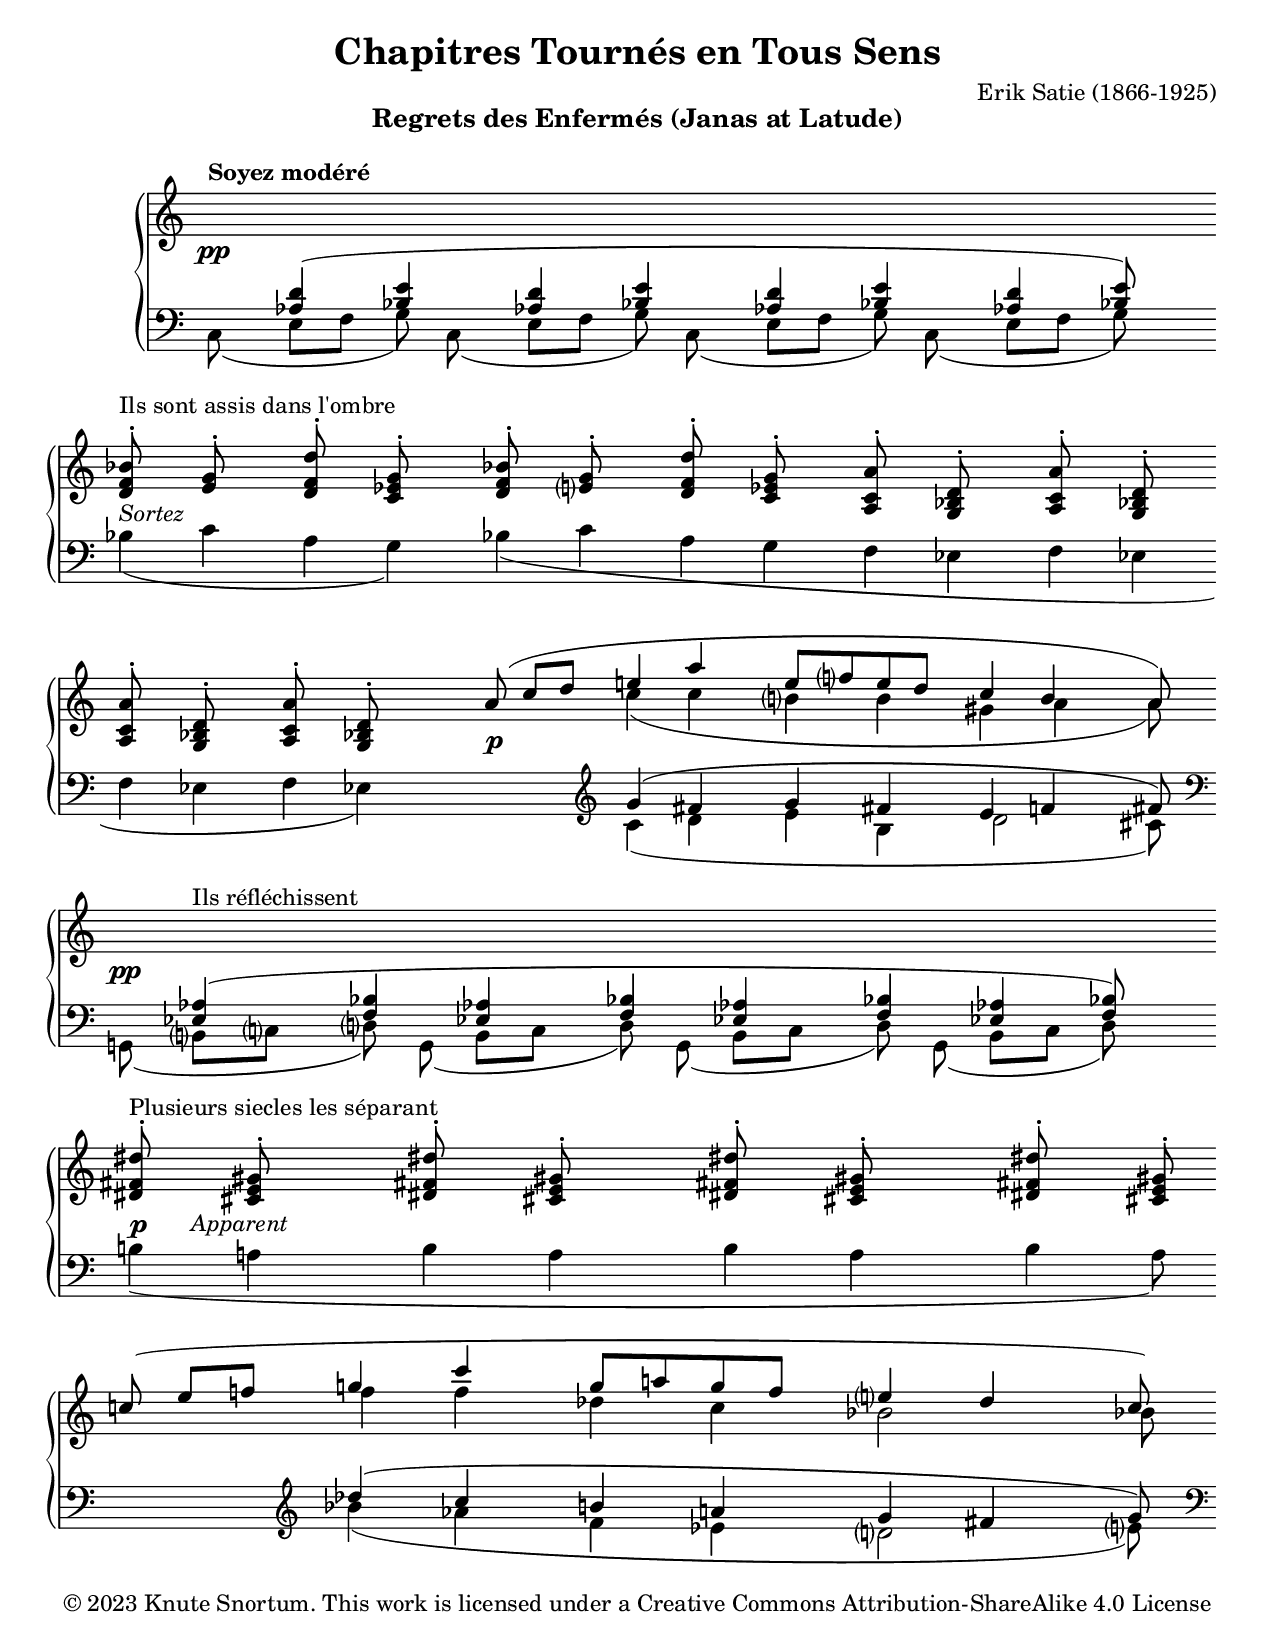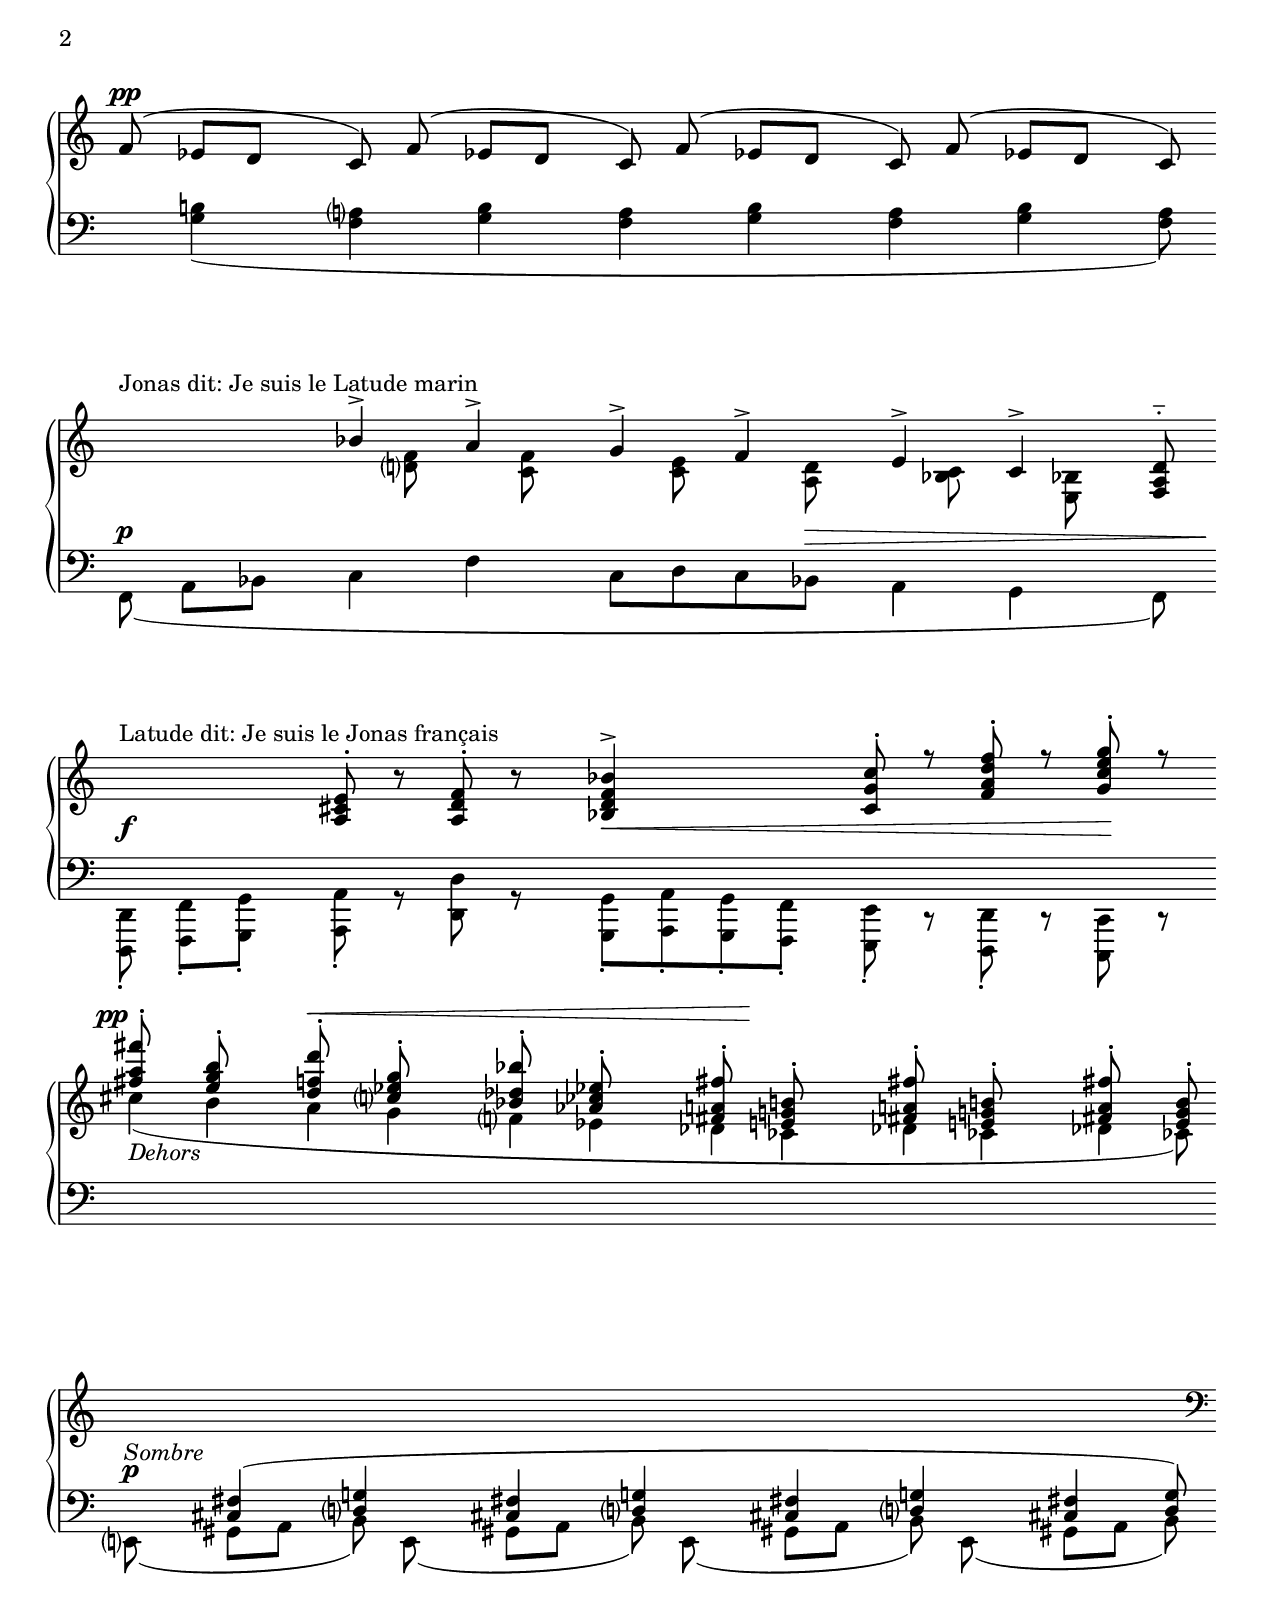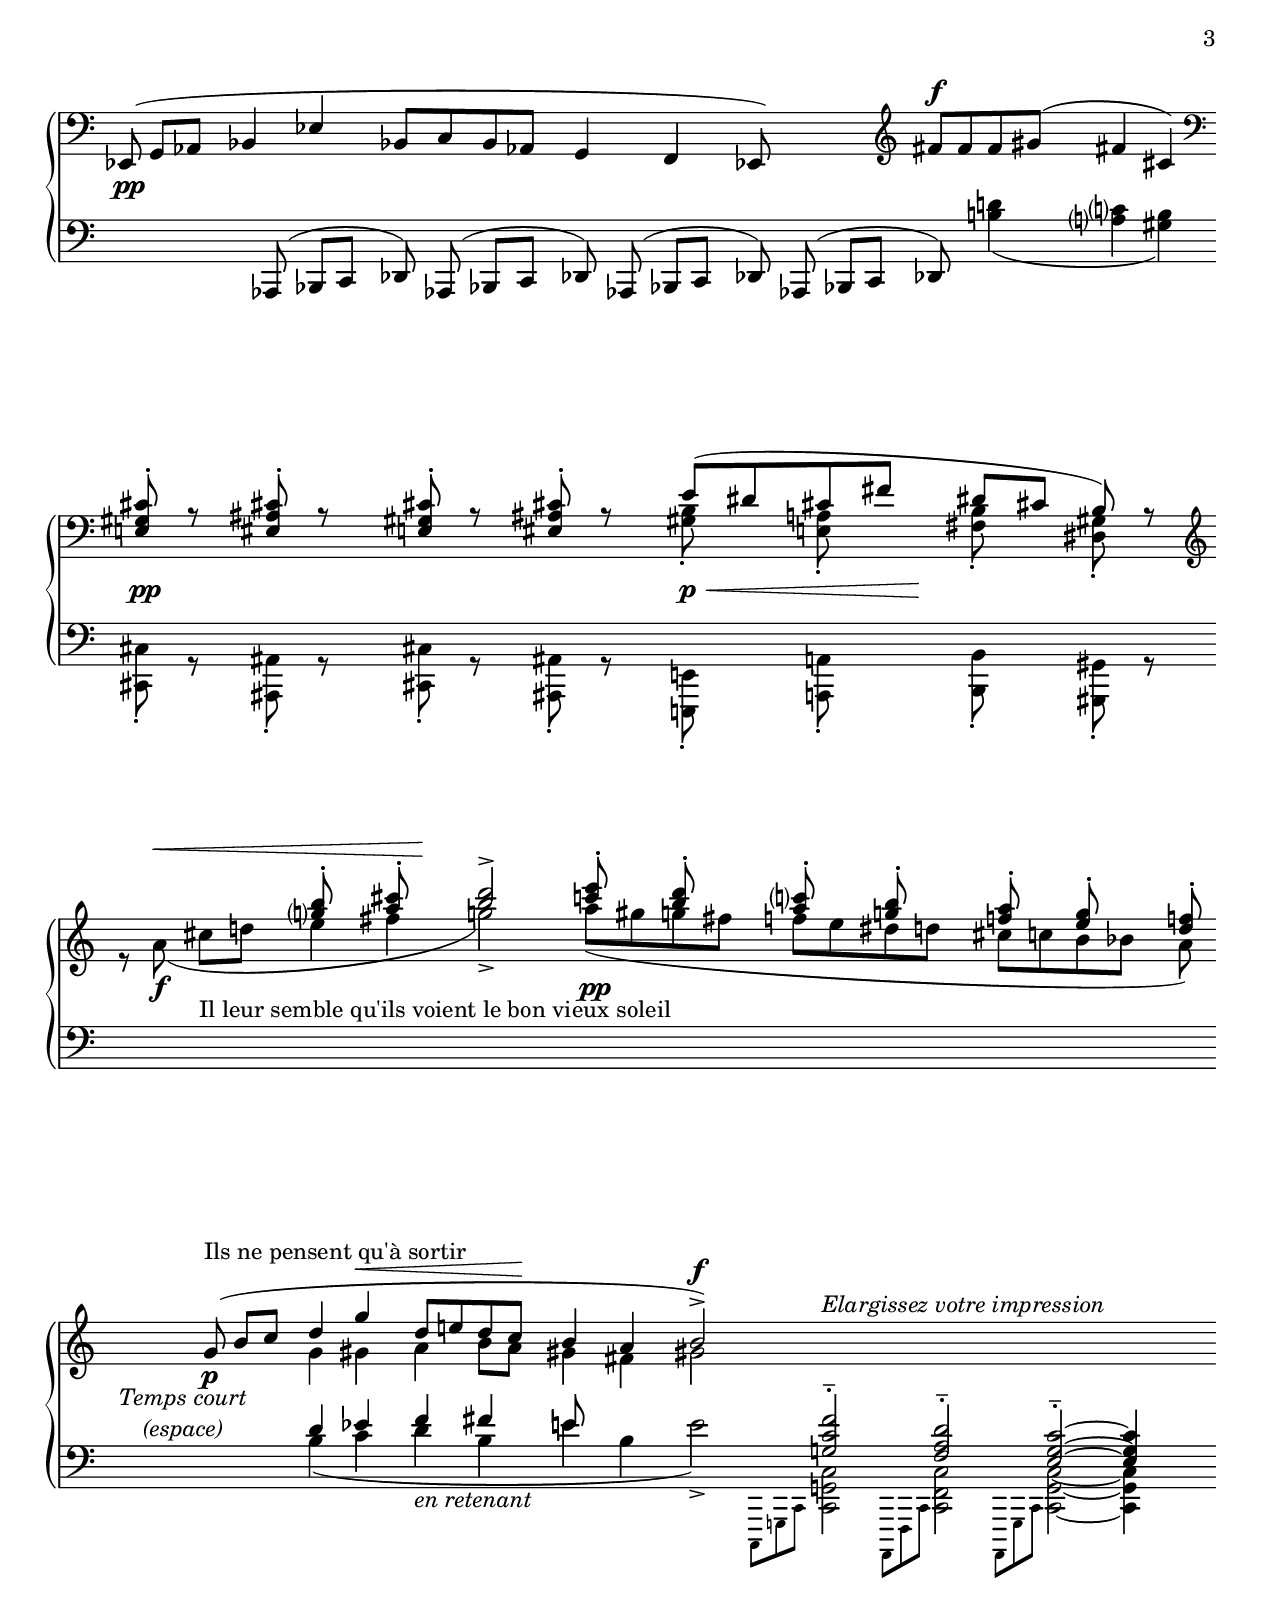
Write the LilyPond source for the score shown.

\version "2.24.0"

\version "2.24.1"

\header {
  title        = "Chapitres Tournés en Tous Sens"
  composer     = "Erik Satie (1866-1925)"
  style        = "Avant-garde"
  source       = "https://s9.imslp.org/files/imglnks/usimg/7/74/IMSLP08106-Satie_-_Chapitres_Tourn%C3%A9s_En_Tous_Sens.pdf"

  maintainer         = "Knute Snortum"
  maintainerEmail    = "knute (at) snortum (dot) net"
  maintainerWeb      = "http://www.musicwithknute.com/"

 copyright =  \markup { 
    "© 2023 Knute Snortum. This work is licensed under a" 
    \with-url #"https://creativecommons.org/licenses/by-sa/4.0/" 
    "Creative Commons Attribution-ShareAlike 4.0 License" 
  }
}

\paper {
  system-system-spacing.padding = 2
  last-bottom-spacing = 
    #'((basic-distance . 6)
       (minimum-distance . 4)
       (padding . 3)
       (stretchability . 30)) % defaults 1, 0, 1, 30
    
  top-system-spacing.minimum-distance = 10
    
  #(set-paper-size "letter")
  
  print-all-headers = ##t
  
  % --- Set these to false after all editing is finished
  ragged-bottom = ##f
  ragged-last-bottom = ##f
  ragged-right = ##f
}

\layout { 
  \context {
    \Score
    \hide BarLine
    \hide SpanBar
    \remove "Bar_number_engraver"
  }
  \context {
    \Staff
    \remove "Time_signature_engraver"
  }
}

\midi {
  \context {
    \Staff
    \consists "Dynamic_performer"
  }
  \context {
    \Voice
    \remove "Dynamic_performer"
  }
  \context {
    \Score
    midiMinimumVolume = #0.20
    midiMaximumVolume = #0.99
  }
}

\version "2.24.0"
\language "english"

% -------------
% --- Notes ---
% -------------

% Because Satie eschewed time signatures and bar lines, some of the
% rhythms and phrasings are ambiguous.  I have attempted to make the 
% engraving as well as the MIDI file look and sound as I might interpret
% the phrasing.  Other interpretations are also valid.

% ------------------------------
% --- Changes from the score ---
% ------------------------------

% Bar 28: Added bass clef 
% Bar 35: Changed f,4 to f,8 in left hand
% Bar 37: Change last beat s8 to r8, right hand

% -------------------
% --- Definitions ---
% -------------------

staffUp = \change Staff = "upper"
staffDown = \change Staff = "lower"

moveDynamicsA = \tweak X-offset -3 \etc

% --- Put nonmusical text into variables
textOmbre = "Ils sont assis dans l'ombre" 
textReflect = "Ils réfléchissent"
textMarin = "Jonas dit: Je suis le Latude marin"
textFrancais = "Latude dit: Je suis le Jonas français"
textSoleil = "Il leur semble qu'ils voient le bon vieux soleil"
textSortir = "Ils ne pensent qu'à sortir"
textPlusieurs = "Plusieurs siecles les séparant"

% --- Musical text
modere = "Soyez modéré"
sortez = "Sortez"
apparent = "Apparent"
dehors = "Dehors"
sombre = "Sombre"
temps = \markup { \center-column { "Temps court" (espace) } }
retenant = \markup { \italic { "en retenant" } }
impression = \markup { \italic { "Elargissez votre impression" } }

% -------------
% --- Music ---
% -------------

highVoice = \relative c' {
  \tempo \modere
  \autoBeamOff
  \partial 8 s8
  s2 * 4 |
  
  \barNumberCheck #5
  <d f bf>8-. ^\textOmbre s <e g>-. s |
  <d f d'>8-. s <c ef g>-. s |
  <d f bf>8-. s <e? g>-. s |
  <d f d'>8-. s <c ef g>-. s |
  <a c a'>8-. s <g bf d>-. s |
  <a c a'>8-. s <g bf d>-. s |
  <a c a'>8-. s <g bf d>-. s |
  <a c a'>8-. s <g bf d>-. s |
  
  \barNumberCheck #13
  s8 a' ( c [ d ] |
  e!4 a |
  e8 [ f? e d ] |
  c4 b |
  a8 ) % \bar "" \break
  
  \barNumberCheck #17
  s s4 ^\textReflect |
  s2 |
  s2 |
  \time 3/4
  s2. |
  
  \barNumberCheck #21
  \time 2/4
  <ds, fs ds'>8-. ^\textPlusieurs s <cs e gs>-. s |
  <ds fs ds'>8-. s <cs e gs>-. s |
  <ds fs ds'>8-. s <cs e gs>-. s |
  \time 3/4
  <ds fs ds'>8-. s <cs e gs>-. \bar ""
  
  \barNumberCheck #24
  c'!8 ( e [ f! ] |
  \time 2/4
  g!4 c |
  g8 [ a! g f ] |
  e?4 d |
  c8 ) \bar ""
  
  \barNumberCheck #28
  f,8 ^\pp ( ef [ d ] |
  c8 ) f ( ef [ d ] |
  c8 ) f ( ef [ d ] |
  c8 ) f ( ef [ d ] |
  c8 ) \bar ""
  
  \barNumberCheck #32
  s8 ^\textMarin s4 |
  bf'4-> a-> |
  g4-> f-> |
  e4-> c-> |
  <f, a d>8-_ \bar ""
  
  \barNumberCheck #36
  s8 ^\textFrancais s4
  <a cs e>8-. b'\rest <a, d f>-. b'\rest |
  <bf, d f bf>4-> s |
  \time 3/4
  <c g' c>8-. r <f a d f>-. r <g c e g>-. r |
  
  \barNumberCheck #40
  \time 2/4
  <fs' a fs'>8-. \moveDynamicsA ^\pp s <e g b>-. s |
  <d f! d'>8-. ^\< s <c? ef g>-. s |
  <bf df bf'>8-. s <af cf ef>-. s |
  <fs a! fs'>8-. s \! <e! g! b!>-. s |
  <fs a! fs'>8-. s <e! g! b!>-. s |
  <fs a fs'>8-. s <e g b>-. \bar ""
  
  \barNumberCheck #45
  s8 |
  s2 * 3 |
  \time 3/4
  s4 s8 \bar ""
  
  \barNumberCheck #49
  \clef bass
  ef,,8 ( g [ af ] |
  \time 2/4
  bf4 ef |
  bf8 [ c bf af ] |
  g4 f |
  ef8 ) s4. |
  
  \barNumberCheck #54
  \clef treble
  fs''8 ^\f [ fs fs gs ] ( |
  fs4 cs ) |
  \clef bass
  <e,! gs cs>8-. r <es as cs!>-. r |
  <e! gs cs>8-. r <es as cs!>-. r |
  e'8 ( [ ds cs fs ] |
  ds8 [ cs ] b ) r |
  
  \barNumberCheck #60
  \clef treble
  s8 s ^\< s4 |
  <g''? b>8-. s <a cs>-. s \! |
  <b d>2-> |
  <c! e>8-. s <b d>-. s |
  <a c?>8-. s <g! b>-. s |
  <f! a>8-. s <e g>-. s |
  <d f!>8-. s8 s4 |
  s8 % \bar "" \break
  
  \barNumberCheck #67
  g, ^\textSortir \p ( b [ c ] |
  d4 g ^\< |
  d8 [ e! d c ] \! |
  b4 a |
  b2-> ) ^\f |
  
  \barNumberCheck #72
  s2 ^\impression |
  s2 * 3 |
}

upperMiddle = \relative c'' {
  \partial 8 s8
  s2 * 4 |
  
  \barNumberCheck #5
  s2 * 8 |
  
  \barNumberCheck #13
  s2 |
  c4 ( c |
  b?4 b |
  gs4 a |
  a8 ) % \bar "" \break
  
  \barNumberCheck #17
  s s4 |
  s2 |
  s2 |
  \time 3/4
  s2. |
  
  \barNumberCheck #21
  \time 2/4
  s2 * 3 |
  \time 3/4
  s4 s8 \bar ""
  
  \barNumberCheck #24
  s8 s4 |
  \time 2/4 
  f'4 f |
  df4 c |
  bf2 |
  bf8 \bar ""
  
  \barNumberCheck #28
  s8 s4 |
  s2 * 3 |
  s8 \bar ""
  
  \barNumberCheck #32
  s8 s4 |
  s8 <d,? f> s <c f> |
  s8 <c e> s <a d> |
  s8 <bf c> s <e, bf'!> |
  s8 \bar ""
  
  \barNumberCheck #36
  s8 s4 |
  s2 |
  s2 |
  \time 3/4
  s2. |
  
  \barNumberCheck #40
  \time 2/4
  cs''4 ( b |
  a4 g |
  f?4 ef |
  df4 cf |
  df4 cf |
  df4 cf8 ) \bar ""
  
  \barNumberCheck #45
  s8 |
  s2 * 3 |
  \time 3/4
  s4 s8 \bar ""
  
  \barNumberCheck #49
  s8 s4 |
  \time 2/4  
  s2 * 4 |
  
  \barNumberCheck #54
  s2 * 4 |
  \clef bass
  <gs b>8-. s <e! a!>-. s |
  <fs b>8-. s <ds gs>8-. s |
  
  \barNumberCheck #60
  \clef treble
  r8 a'' ( cs d! |
  e4 fs |
  g!2-> ) |
  a8 ( [ gs g fs ] |
  f!8 [ e ds d ] |
  cs8 [ c b bf ] |
  a8 ) 
  s s4 |
  
  \barNumberCheck #67
  s2 |
  g4 gs |
  a b8 a |
  gs4 fs |
  gs2 |
  
  \barNumberCheck #72
  s2 * 4 |
}

lowerMiddle = \relative c' {
  \autoBeamOff
  \partial 8 s8
  <af d>4 ( <bf e> |
  <af d>4 <bf e> |
  <af d>4 <bf e> |
  <af d>4 <bf e>8 ) s8 |
  
  \barNumberCheck #5
  s2 * 8 |
  
  \barNumberCheck #13
  s2 |
  \clef treble
  g'4 ( fs |
  g4 fs |
  e4 f! |
  fs8 ) % \bar "" \break
  
  \barNumberCheck #17
  \clef bass
  s8 <ef, af>4 ( |
  <f bf>4 <ef af> |
  <f bf>4 <ef af> |
  \time 3/4
  <f bf>4 <ef af> <f bf!>8 ) s | % \break
  
  \barNumberCheck #21
  \time 2/4
  s2 * 3 |
  \time 3/4
  s4 s8 \bar ""
  
  \barNumberCheck #24
  s8 s4 |
  \clef treble
  \time 2/4
  df''4 ( c |
  b!4 a!4 |
  g4 fs |
  g8 ) \bar ""
  
  \barNumberCheck #28
  s8 s4 |
  s2 * 3 |
  s8 \bar ""
    
  \barNumberCheck #32
  s8 s4 |
  s2 * 3 |
  s8 \bar ""
  
  \barNumberCheck #36
  s8 s4 |
  s2 |
  s2 |
  \time 3/4
  s2. |
  
  \barNumberCheck #40
  \time 2/4
  s2 * 5 |
  s4 s8 \bar ""
  
  \barNumberCheck #45
  s8 ^\p |
  <cs,, fs>4 ( <d? g!>4 |
  <cs fs>4 <d? g!>4 |
  <cs fs>4 <d? g!>4 |
  \time 3/4
  <cs fs>4 <d g>8 ) \bar ""
  
  \barNumberCheck #49
  s8 s4 |
  \time 2/4
  s8 af, ( bf [ c ] |
  df8 ) af ( bf [ c ] |
  df8 ) af ( bf [ c ] |
  df8 ) af ( bf [ c ] |
  
  \barNumberCheck #54
  df8 ) s s4 |
  s2 * 5 |
  
  \barNumberCheck #60
  s4 s ^\textSoleil
  s2 * 6 |
  
  \barNumberCheck #67
  s2 |
  d''4 ef |
  f4 fs |
  e!8 s s4 |
  s2 |
  
  \barNumberCheck #72
  <g,! c f>2-.-- |
  <f a d>2-.-- |
  <e g c>2-.-- ~ |
  q4 s |
}

lowVoice = \relative c {
  \autoBeamOff
  \partial 8 c8 ( 
  e8 [ f ] g ) c, ( |
  e8 [ f ] g ) c, ( |
  e8 [ f ] g ) c, ( |
  e8 [ f ] g ) s |
  
  \barNumberCheck #5
  bf4 ( c |
  a4 g ) |
  bf4 ( c |
  a4 g |
  f4 ef |
  f4 ef |
  f4 ef |
  f4 ef ) |
  
  \barNumberCheck #13
  s2 |
  \clef treble
  c'4 ( d |
  e4 b |
  d2 |
  cs8 ) % \bar "" % \break
  
  \barNumberCheck #17
  \clef bass
  g,!8 ( b? [ c? ] |
  d?8 ) g, ( b [ c ] |
  d8 ) g, ( b [ c ] |
  \time 3/4
  d8 ) g, ( b [ c ] d ) s |
  
  \barNumberCheck #21
  \time 2/4
  b'!4 ( a! |
  b4 a |
  b4 a |
  \time 3/4
  b4 a8 ) \bar ""
  
  \barNumberCheck #24
  s8 s4 |
  \clef treble
  \time 2/4
  bf'4 ( af |
  f4 ef |
  d?2 |
  e?8 ) \bar ""
  
  \barNumberCheck #28
  \clef bass
  s8 <g, b!>4 ( |
  <f a?>4 <g b> |
  <f a>4 <g b> |
  <f a>4 <g b> |
  <f a>8 ) \bar ""
  
  \barNumberCheck #32
  f,8 ^\p ( a [ bf ] |
  c4 f |
  c8 [ d c bf ] |
  a4 g |
  f8 ) \bar ""
  
  \barNumberCheck #36
  <d, d'>8-. <f f'>-. [ <g g'>-. ] |
  <a a'>8-. r <d d'> r |
  <g, g'>8-. [ <a a'>-. <g g'>-. <f f'>-. ] |
  \time 3/4
  <e e'>8-. c'\rest <d, d'>-. c'\rest <c, c'> c'\rest |
  
  \barNumberCheck #40
  \time 2/4
  s2 * 5 |
  s4 s8 \bar ""
  
  \barNumberCheck #45
  e?8 ( |
  gs8 [ a ] b ) e, ( |
  gs8 [ a ] b ) e, ( |
  gs8 [ a ] b ) e, ( |
  \time 3/4 
  gs8 [ a ] b ) \bar ""
  
  \barNumberCheck #49
  s8 s4 |
  \time 2/4
  s2 * 4 |
  
  \barNumberCheck #54
  s4 <b'! d!> ( |
  <a? c?> <gs b> ) |
  <cs,, cs'>8-. r <as as'>-. r |
  <cs cs'>8-. r <as as'>-. r |
  <e! e'!>8-. s <a! a'!>-. s |
  <b b'>8-. s <gs gs'>-. r |
  
  \barNumberCheck #60
  s2 * 7 |
  
  \barNumberCheck #67
  s2 |
  b''4 ( c |
  d4 -\retenant b |
  e!4 b |
  e2-> ) |
  
  % \barNumberCheck #72
  \grace { c,,,8 [ g'! c ] } <c g'! c>2 |
  \grace { a,8 [ f' c' ] } <c f c'>2 |
  \grace { a,8 [ g' c ] } <c g' c>2 ~ |
  q4 s |
}

% --- Includes musical terms
dynamics = {
  \override TextScript.Y-offset = -0.5
  \partial 8 s8 \pp 
  s2 * 4 | 
  
  \barNumberCheck #5
  s2 -\sortez
  s2 * 7 |
  
  \barNumberCheck #13
  s8 s \p s4 |
  s2 * 3 |
  s8 \bar ""
  
  \barNumberCheck #17
  s8 \pp s4 |
  s2 |
  s2 |
  \time 3/4
  s2. |
  
  \barNumberCheck #21
  \time 2/4
  s8 \p s -\apparent s4
  s2 |
  s2 |
  \time 3/4
  s4 s8 \bar ""
  
  \barNumberCheck #24
  s8 s4 |
  \time 2/4
  s2 * 3 |
  s8 \bar ""
    
  \barNumberCheck #28
  s8 s4 |
  s2 * 3 |
  s8 \bar ""
  
  \barNumberCheck #32
  s8 s4 |
  s2 |
  s4. s8 \>
  s2 |
  s8 \bar ""
  
  \barNumberCheck #36
  s8 \f s4 |
  s2 |
  s8 \< s4. |
  \time 3/4
  s2 s4 \! |
  
  \barNumberCheck #40
  \time 2/4
  s2 -\dehors |
  s2 * 4 |
  s4 s8 \bar ""
  
  \barNumberCheck #45
  s8 -\sombre |
  s2 * 3 |
  \time 3/4
  s4 s8
  
  \barNumberCheck #49
  s8 \pp s4 |
  \time 2/4
  s2 * 4 |
  
  \barNumberCheck #54
  s2 |
  s2 |
  s2 \pp |
  s2 |
  s2 \p \< |
  s2 \! |
  
  \barNumberCheck #60
  s8 s8 \f s4 |
  s2 |
  s2 |
  s2 \pp  |
  s2 |
  s2 |
  s8 s -\temps s4 |
  
  \barNumberCheck #67
}

forcebreaks = {
  \partial 8 s8
  s2 * 4 \break\noPageBreak |
  
  \barNumberCheck #5
  s2 * 6 \break\noPageBreak |
  s2 * 2 |
  
  \barNumberCheck #13
  s2 * 4 s8\break\noPageBreak s4. |
  s2 * 2 |
  \time 3/4
  s2.\break\noPageBreak |
  \time 2/4
  s2 * 3 |
  \time 3/4
  s4.\break\noPageBreak s4. |
  \time 2/4
  s2 * 3 s8\pageBreak s4. |
  s2 * 3 s8\break s4. |
  s2 * 3 s8\break s4. |
  s2 * 2 |
  \time 3/4
  s2.\break
  \time 2/4
  s2 * 5  s4.\break s8 |
  s2 * 3 |
  \time 3/4
  s4.\pageBreak s4. |
  s2 * 6\break |
  s2 * 4\break |
  s2 * 6 s8\break s4. |
  s2 * 9\pageBreak |
  %% <-- start here
}

% -----------------------
% --- Layout and MIDI ---
% -----------------------

global = {
  \key c \major
  \time 2/4
}

upper = {
  \global
  \clef treble
  <<
    \new Voice { \voiceOne \highVoice }
    \new Voice { \voiceTwo \upperMiddle }
  >>
}

lower = {
  \global
  \clef bass
  <<
    \new Voice { \voiceThree \lowerMiddle }
    \new Voice { \voiceFour \lowVoice }
  >>
}

regretsNotes = \score {
  \header {
    title = ##f
    subtitle = "Regrets des Enfermés (Janas at Latude)"
    composer = ##f
  }
  \new PianoStaff <<
    \new Staff = "upper" \upper
    \new Dynamics \dynamics
    \new Staff = "lower" \lower
    \new Devnull \forcebreaks
  >>
}

regretsMidi = \book {
  \bookOutputName "regrets-music"
  \score {
    \new PianoStaff <<
      \new Staff ="upper" << \upper \dynamics >>
      \new Staff = "lower" << \lower \dynamics >>
    >>
    \midi { 
      \tempo 4 = 80
    }
  }
}


\regretsNotes
\regretsMidi
